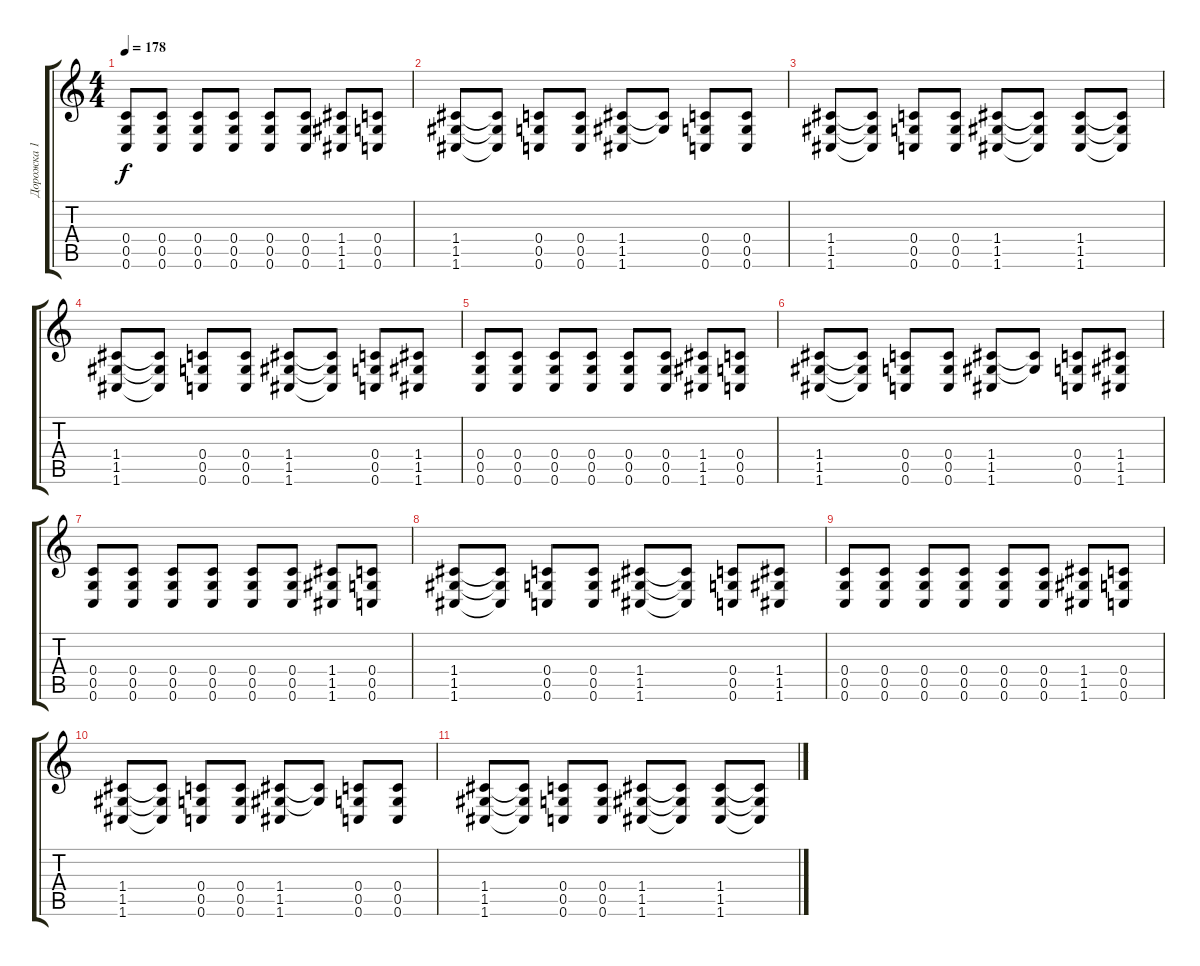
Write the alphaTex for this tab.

\track ("Дорожка 1" "Дорожка 1") {instrument distortionguitar}
\staff {score tabs}
\tuning (D4 A3 F3 C3 G2 C2) {hide}
\ts (4 4)
\tempo 178
\clef g2
\ks c
(0.4 0.5 0.6).8{dy f} (0.4 0.5 0.6).8 (0.4 0.5 0.6).8 (0.4 0.5 0.6).8 (0.4 0.5 0.6).8 (0.4 0.5 0.6).8 (1.4 1.5 1.6).8 (0.4 0.5 0.6).8 |
(1.4 1.5 1.6).8 (1.4{t} 1.5{t} 1.6{t}).8 (0.4 0.5 0.6).8 (0.4 0.5 0.6).8 (1.4 1.5 1.6).8 (1.4{t} 1.5{t}).8 (0.4 0.5 0.6).8 (0.4 0.5 0.6).8 |
(1.4 1.5 1.6).8 (1.4{t} 1.5{t} 1.6{t}).8 (0.4 0.5 0.6).8 (0.4 0.5 0.6).8 (1.4 1.5 1.6).8 (1.4{t} 1.5{t} 1.6{t}).8 (1.4 1.5 1.6).8 (1.4{t} 1.5{t} 1.6{t}).8 |
(1.4 1.5 1.6).8 (1.4{t} 1.5{t} 1.6{t}).8 (0.4 0.5 0.6).8 (0.4 0.5 0.6).8 (1.4 1.5 1.6).8 (1.4{t} 1.5{t} 1.6{t}).8 (0.4 0.5 0.6).8 (1.4 1.5 1.6).8 |
(0.4 0.5 0.6).8 (0.4 0.5 0.6).8 (0.4 0.5 0.6).8 (0.4 0.5 0.6).8 (0.4 0.5 0.6).8 (0.4 0.5 0.6).8 (1.4 1.5 1.6).8 (0.4 0.5 0.6).8 |
(1.4 1.5 1.6).8 (1.4{t} 1.5{t} 1.6{t}).8 (0.4 0.5 0.6).8 (0.4 0.5 0.6).8 (1.4 1.5 1.6).8 (1.4{t} 1.5{t}).8 (0.4 0.5 0.6).8 (1.4 1.5 1.6).8 |
(0.4 0.5 0.6).8 (0.4 0.5 0.6).8 (0.4 0.5 0.6).8 (0.4 0.5 0.6).8 (0.4 0.5 0.6).8 (0.4 0.5 0.6).8 (1.4 1.5 1.6).8 (0.4 0.5 0.6).8 |
(1.4 1.5 1.6).8 (1.4{t} 1.5{t} 1.6{t}).8 (0.4 0.5 0.6).8 (0.4 0.5 0.6).8 (1.4 1.5 1.6).8 (1.4{t} 1.5{t} 1.6{t}).8 (0.4 0.5 0.6).8 (1.4 1.5 1.6).8 |
(0.4 0.5 0.6).8 (0.4 0.5 0.6).8 (0.4 0.5 0.6).8 (0.4 0.5 0.6).8 (0.4 0.5 0.6).8 (0.4 0.5 0.6).8 (1.4 1.5 1.6).8 (0.4 0.5 0.6).8 |
(1.4 1.5 1.6).8 (1.4{t} 1.5{t} 1.6{t}).8 (0.4 0.5 0.6).8 (0.4 0.5 0.6).8 (1.4 1.5 1.6).8 (1.4{t} 1.5{t}).8 (0.4 0.5 0.6).8 (0.4 0.5 0.6).8 |
(1.4 1.5 1.6).8 (1.4{t} 1.5{t} 1.6{t}).8 (0.4 0.5 0.6).8 (0.4 0.5 0.6).8 (1.4 1.5 1.6).8 (1.4{t} 1.5{t} 1.6{t}).8 (1.4 1.5 1.6).8 (1.4{t} 1.5{t} 1.6{t}).8
